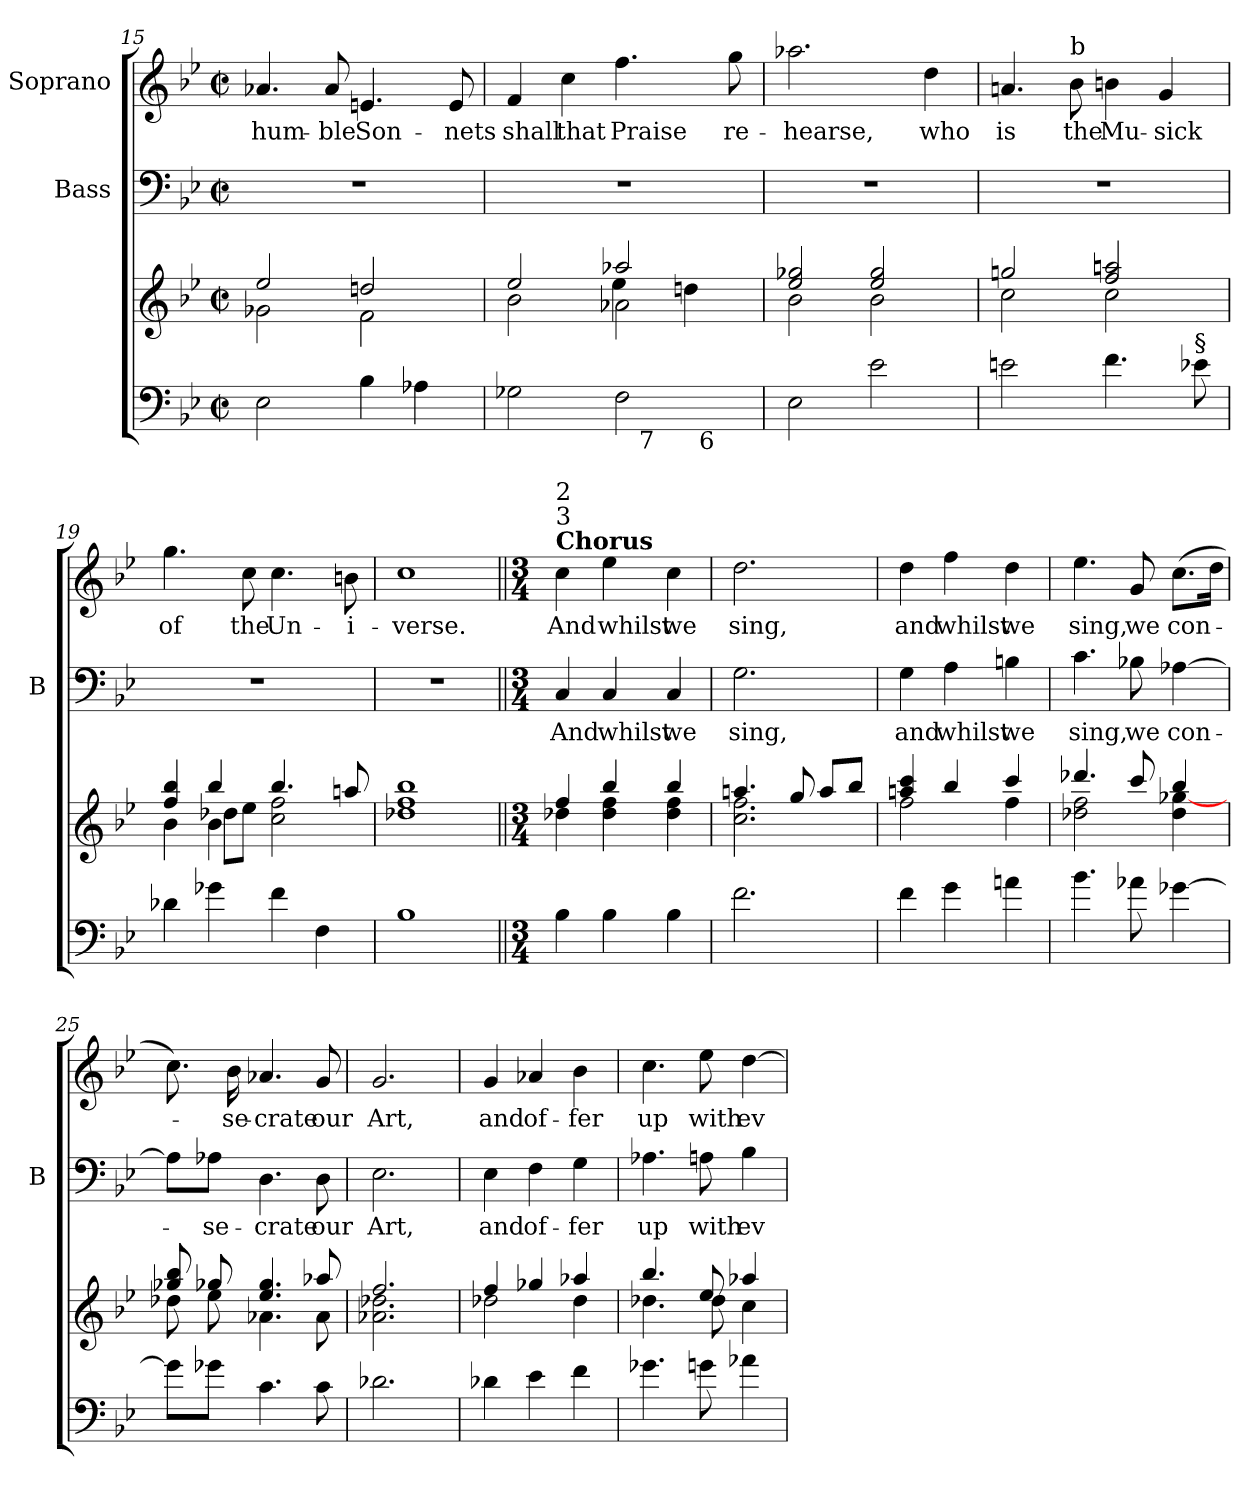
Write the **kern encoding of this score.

**kern	**kern	**kern	**text	**kern	**text
*part3	*part3	*part2	*part2	*part1	*part1
*staff4	*staff3	*staff2	*staff2	*staff1	*staff1
*	*	*I"Bass	*	*I"Soprano	*
*	*	*I'B	*	*	*
*clefF4	*clefG2	*clefF4	*	*clefG2	*
*	*	*	*	*ITrd7c12	*
*k[b-e-]	*k[b-e-]	*k[b-e-]	*	*k[b-e-]	*
*B-:	*B-:	*B-:	*	*B-:	*
*M2/2	*M2/2	*M2/2	*	*M2/2	*
*met(c|)	*met(c|)	*met(c|)	*	*met(c|)	*
=15	=15	=15	=15	=15	=15
*	*^	*	*	*	*
!	!	!	!	!	!	!LO:LY:b
2E-\	2ee-/	2g-X\	1r	.	4.A-X/	hum-
!	!	!	!	!	!	!LO:LY:b
.	.	.	.	.	8A-/	-ble
!	!	!	!	!	!	!LO:LY:b
4B-\	2ddn/	2f\	.	.	4.En/	Son-
4A-\	.	.	.	.	.	.
!	!	!	!	!	!	!LO:LY:b
.	.	.	.	.	8E/	-nets
=16	=16	=16	=16	=16	=16	=16
*	*	*^	*	*	*	*
!	!	!	!	!	!	!	!LO:LY:b
*^	*	*	*	*	*	*	*
*	*^	*	*	*	*	*	*	*
2G-X\	2ryy	2ryy	2ee-/	2b-\	2ryy	1r	.	4F/	shall
!	!	!	!	!	!	!	!	!	!LO:LY:b
.	.	.	.	.	.	.	.	4c\	that
!	!	!	!	!	!	!	!	!	!LO:LY:b
2F\	16ryy	4ryy	2aa-/	2a-\	4ee-\	.	.	4.f\	Praise
!	!LO:TX:b:t=7	!	!	!	!	!	!	!	!
.	4..ryy	.	.	.	.	.	.	.	.
.	.	32ryy	.	.	4ddn\	.	.	.	.
!	!	!LO:TX:b:t=6	!	!	!	!	!	!	!
.	.	8..ryy	.	.	.	.	.	.	.
!	!	!	!	!	!	!	!	!	!LO:LY:b
.	.	.	.	.	.	.	.	8g\	re-
*	*	*	*	*v	*v	*	*	*	*
!!LO:LB:g=z
=17	=17	=17	=17	=17	=17	=17	=17	=17
!	!	!	!	!	!	!	!	!LO:LY:b
*v	*v	*v	*	*	*	*	*	*
2E-\	2ee-/ 2gg-X/	2b-\	1r	.	2.a-X\	-hearse,
2e-\	2ee-/ 2gg-/	2b-\	.	.	.	.
!	!	!	!	!	!	!LO:LY:b
.	.	.	.	.	4d\	who
=18	=18	=18	=18	=18	=18	=18
!	!	!	!	!	!	!LO:LY:b
2en\	2ggn/	2cc\	1r	.	4.An/	is
!	!	!	!	!	!LO:TX:a:t=b	!
!	!	!	!	!	!	!LO:LY:b
.	.	.	.	.	8B-\	the
!	!	!	!	!	!	!LO:LY:b
4.f\	2ff/ 2aan/	2cc\	.	.	4Bn\	Mu-
!	!	!	!	!	!	!LO:LY:b
.	.	.	.	.	4G/	-sick
!LO:TX:a:t=§	!	!	!	!	!	!
8e-\	.	.	.	.	.	.
=19	=19	=19	=19	=19	=19	=19
*	*	*^	*	*	*	*
!	!	!	!	!	!	!	!LO:LY:b
4d-\	4ff/ 4bb-/	4b-\	4ryy	1r	.	4.g\	of
4g-X\	4bb-/	4b-\	8dd-\L	.	.	.	.
!	!	!	!	!	!	!	!LO:LY:b
.	.	.	8ee-\J	.	.	8c\	the
!	!	!	!	!	!	!	!LO:LY:b
4f\	4.bb-/	2cc\ 2ff\	2ryy	.	.	4.c\	Un-
4F\	.	.	.	.	.	.	.
!	!	!	!	!	!	!	!LO:LY:b
.	8aan/	.	.	.	.	8Bn\	-i-
*	*v	*v	*v	*	*	*	*
=20	=20	=20	=20	=20	=20
!	!	!	!	!	!LO:LY:b
1B-	1dd- 1ff 1bb-	1r	.	1c	-verse.
!!LO:LB:g=z
=21||	=21||	=21||	=21||	=21||	=21||
*M3/4	*M3/4	*M3/4	*	*M3/4	*
*	*^	*	*	*	*
!	!	!	!	!	!LO:TX:a:B:t=Chorus	!
!	!	!	!	!	!LO:TX:a:t=3	!
!	!	!	!	!	!LO:TX:a:t=2	!
!	!	!	!	!LO:LY:b	!	!LO:LY:b
4B-\	4ff/	4dd-\	4C/	And	4c\	And
!	!	!	!	!LO:LY:b	!	!LO:LY:b
4B-\	4bb-/	4dd-\ 4ff\	4C/	whilst	4e-\	whilst
!	!	!	!	!LO:LY:b	!	!LO:LY:b
4B-\	4bb-/	4dd-\ 4ff\	4C/	we	4c\	we
=22	=22	=22	=22	=22	=22	=22
!	!	!	!	!LO:LY:b	!	!LO:LY:b
2.f\	4.aan/	2.cc\ 2.ff\	2.G\	sing,	2.d\	sing,
.	8gg/	.	.	.	.	.
.	8aa/L	.	.	.	.	.
.	8bb-/J	.	.	.	.	.
=23	=23	=23	=23	=23	=23	=23
!	!	!	!	!LO:LY:b	!	!LO:LY:b
4f\	4aan/ 4ccc/	2ff\	4G\	and	4d\	and
!	!	!	!	!LO:LY:b	!	!LO:LY:b
4g\	4bb-/	.	4A\	whilst	4f\	whilst
!	!	!	!	!LO:LY:b	!	!LO:LY:b
4an\	4ccc/	4ff\	4Bn\	we	4d\	we
=24	=24	=24	=24	=24	=24	=24
!	!	!	!	!LO:LY:b	!	!LO:LY:b
4.b-\	4.ddd-/	2dd-\ 2ff\	4.c\	sing,	4.e-\	sing,
!	!	!	!	!LO:LY:b	!	!LO:LY:b
8a-X\	8ccc/	.	8B-X\	we	8G/	we
!	!	!	!	!LO:LY:b	!	!LO:LY:b
[>4g-X\	4bb-/	4dd-\ [<4gg-X\	[>4A-X\	con-	(>8.c\L	con-
.	.	.	.	.	16d\Jk	.
=25	=25	=25	=25	=25	=25	=25
8g-\L]	8gg-/ 8bb-/	8dd-\	8A-\L]	.	8.c\)	.
!	!	!	!	!LO:LY:b	!	!
8g-X\J	8gg-X/	8ee-\	8A-X\J	-se-	.	.
!	!	!	!	!	!	!LO:LY:b
.	.	.	.	.	16B-\	-se-
!	!	!	!	!LO:LY:b	!	!LO:LY:b
4.c\	4.ee-/ 4.gg-/	4.a-\	4.D\	-crate	4.A-X/	-crate
!	!	!	!	!LO:LY:b	!	!LO:LY:b
8c\	8aa-/	8a-\	8D\	our	8G/	our
=26	=26	=26	=26	=26	=26	=26
!	!	!	!	!LO:LY:b	!	!LO:LY:b
2.d-\	2.ff/	2.a-\ 2.dd-\	2.E-\	Art,	2.G/	Art,
!!LO:LB:g=z
=27	=27	=27	=27	=27	=27	=27
!	!	!	!	!LO:LY:b	!	!LO:LY:b
4d-\	4ff/	2dd-\	4E-\	and	4G/	and
!	!	!	!	!LO:LY:b	!	!LO:LY:b
4e-\	4gg-X/	.	4F\	of-	4A-X/	of-
!	!	!	!	!LO:LY:b	!	!LO:LY:b
4f\	4aa-/	4dd-\	4G\	-fer	4B-\	-fer
=28	=28	=28	=28	=28	=28	=28
!	!	!	!	!LO:LY:b	!	!LO:LY:b
4.g-X\	4.bb-/	4.dd-\	4.A-X\	up	4.c\	up
!	!	!	!	!LO:LY:b	!	!LO:LY:b
8gn\	8ee-/	8dd-\	8An\	with	8e-\	with
!	!	!	!	!LO:LY:b	!	!LO:LY:b
4a-\	4aa-/	4cc\	4B-\	ev-	[>4d\	ev-
*	*v	*v	*	*	*	*
=	=	=	=	=	=
*-	*-	*-	*-	*-	*-
